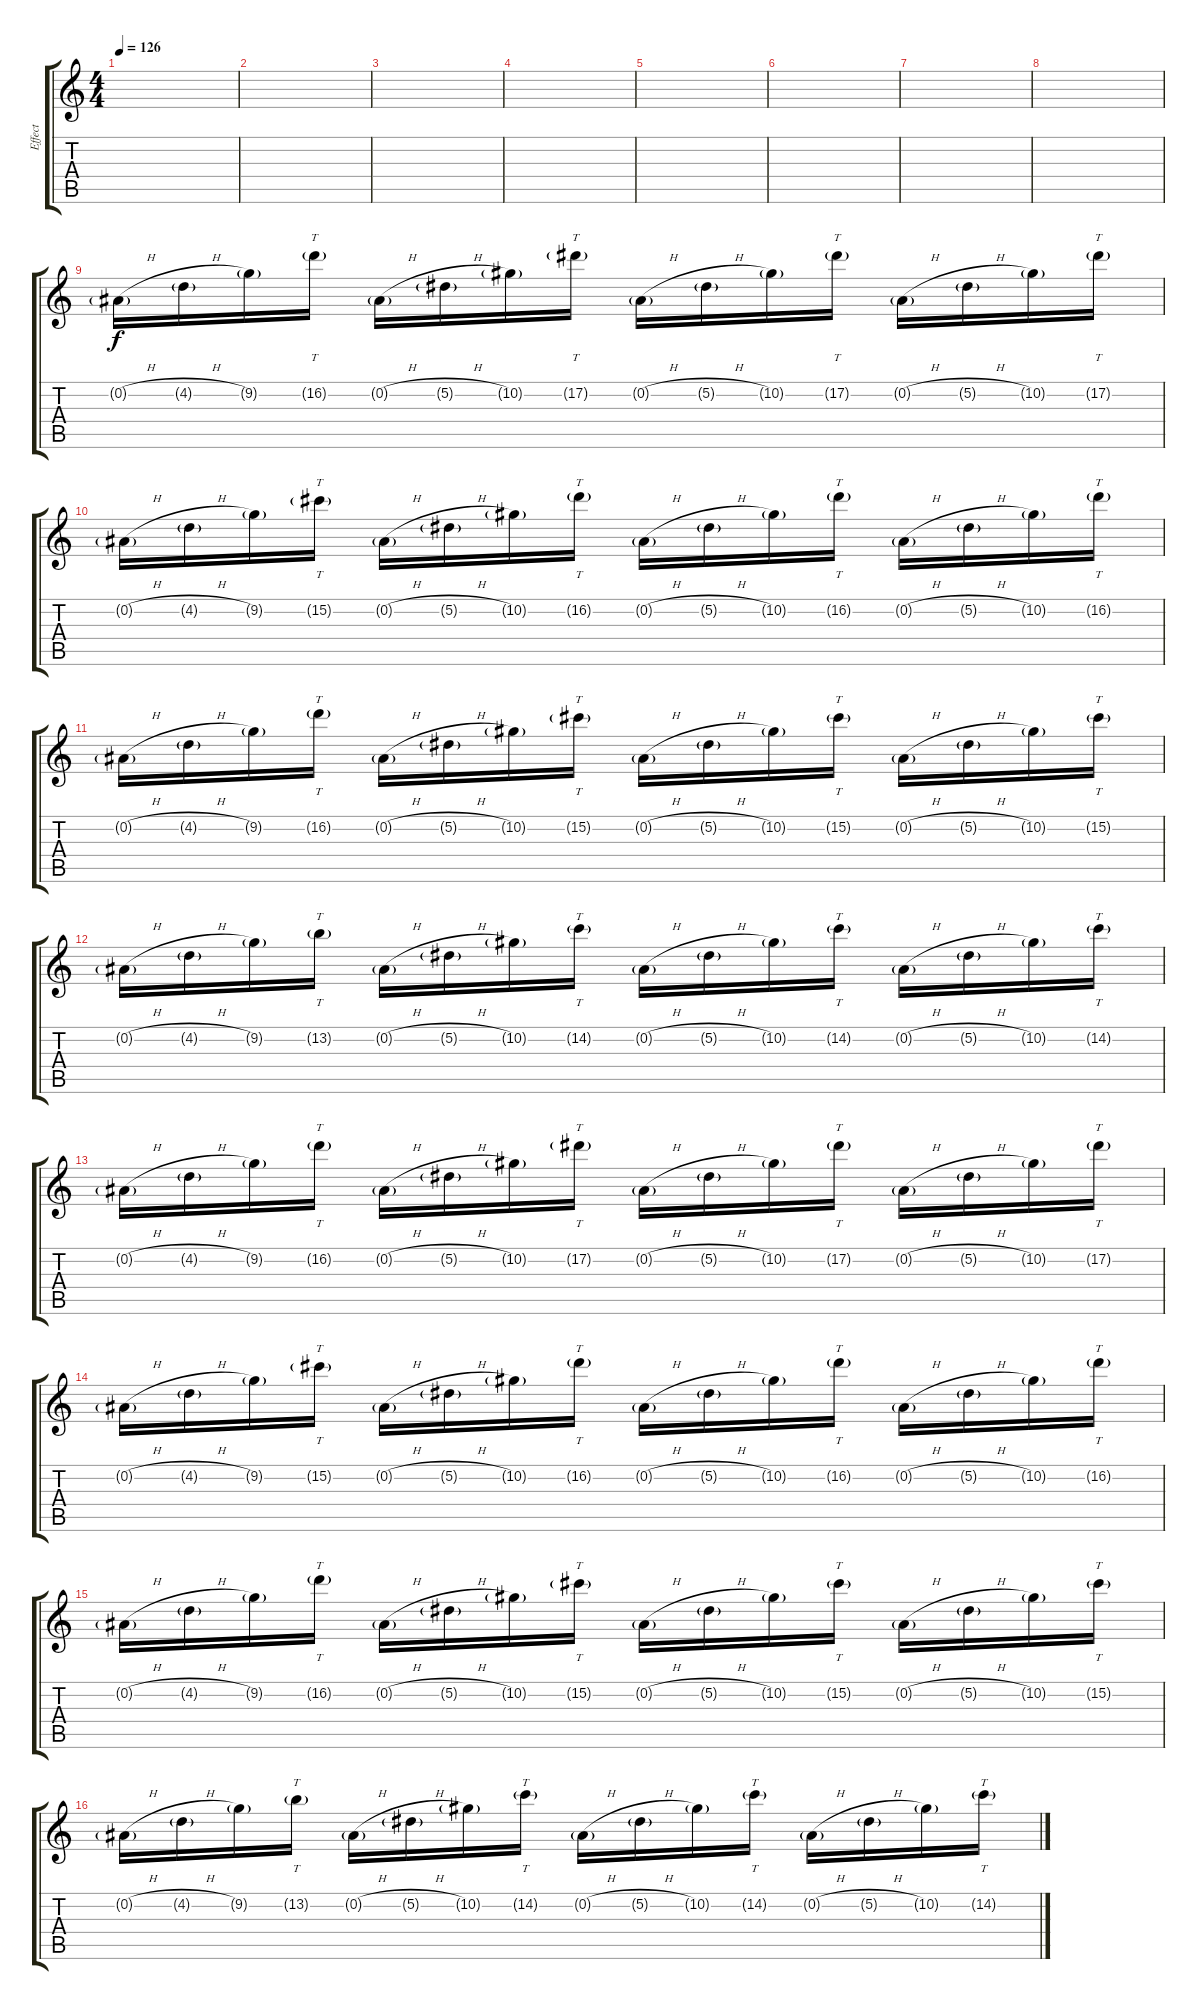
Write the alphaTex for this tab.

\track ("Effect" "Effect") {instrument guitarharmonics}
\staff {score tabs}
\tuning (Eb4 Bb3 Gb3 Db3 Ab2 Eb2) {hide}
\ts (4 4)
\tempo 126
\clef g2
\ks c
|
|
|
|
|
|
|
|
0.2{h g}.16 4.2{h g}.16 9.2{g}.16 16.2{g}.16{tt} 0.2{h g}.16 5.2{h g}.16 10.2{g}.16 17.2{g}.16{tt} 0.2{h g}.16 5.2{h g}.16 10.2{g}.16 17.2{g}.16{tt} 0.2{h g}.16 5.2{h g}.16 10.2{g}.16 17.2{g}.16{tt} |
0.2{h g}.16 4.2{h g}.16 9.2{g}.16 15.2{g}.16{tt} 0.2{h g}.16 5.2{h g}.16 10.2{g}.16 16.2{g}.16{tt} 0.2{h g}.16 5.2{h g}.16 10.2{g}.16 16.2{g}.16{tt} 0.2{h g}.16 5.2{h g}.16 10.2{g}.16 16.2{g}.16{tt} |
0.2{h g}.16 4.2{h g}.16 9.2{g}.16 16.2{g}.16{tt} 0.2{h g}.16 5.2{h g}.16 10.2{g}.16 15.2{g}.16{tt} 0.2{h g}.16 5.2{h g}.16 10.2{g}.16 15.2{g}.16{tt} 0.2{h g}.16 5.2{h g}.16 10.2{g}.16 15.2{g}.16{tt} |
0.2{h g}.16 4.2{h g}.16 9.2{g}.16 13.2{g}.16{tt} 0.2{h g}.16 5.2{h g}.16 10.2{g}.16 14.2{g}.16{tt} 0.2{h g}.16 5.2{h g}.16 10.2{g}.16 14.2{g}.16{tt} 0.2{h g}.16 5.2{h g}.16 10.2{g}.16 14.2{g}.16{tt} |
0.2{h g}.16 4.2{h g}.16 9.2{g}.16 16.2{g}.16{tt} 0.2{h g}.16 5.2{h g}.16 10.2{g}.16 17.2{g}.16{tt} 0.2{h g}.16 5.2{h g}.16 10.2{g}.16 17.2{g}.16{tt} 0.2{h g}.16 5.2{h g}.16 10.2{g}.16 17.2{g}.16{tt} |
0.2{h g}.16 4.2{h g}.16 9.2{g}.16 15.2{g}.16{tt} 0.2{h g}.16 5.2{h g}.16 10.2{g}.16 16.2{g}.16{tt} 0.2{h g}.16 5.2{h g}.16 10.2{g}.16 16.2{g}.16{tt} 0.2{h g}.16 5.2{h g}.16 10.2{g}.16 16.2{g}.16{tt} |
0.2{h g}.16 4.2{h g}.16 9.2{g}.16 16.2{g}.16{tt} 0.2{h g}.16 5.2{h g}.16 10.2{g}.16 15.2{g}.16{tt} 0.2{h g}.16 5.2{h g}.16 10.2{g}.16 15.2{g}.16{tt} 0.2{h g}.16 5.2{h g}.16 10.2{g}.16 15.2{g}.16{tt} |
0.2{h g}.16 4.2{h g}.16 9.2{g}.16 13.2{g}.16{tt} 0.2{h g}.16 5.2{h g}.16 10.2{g}.16 14.2{g}.16{tt} 0.2{h g}.16 5.2{h g}.16 10.2{g}.16 14.2{g}.16{tt} 0.2{h g}.16 5.2{h g}.16 10.2{g}.16 14.2{g}.16{tt}
